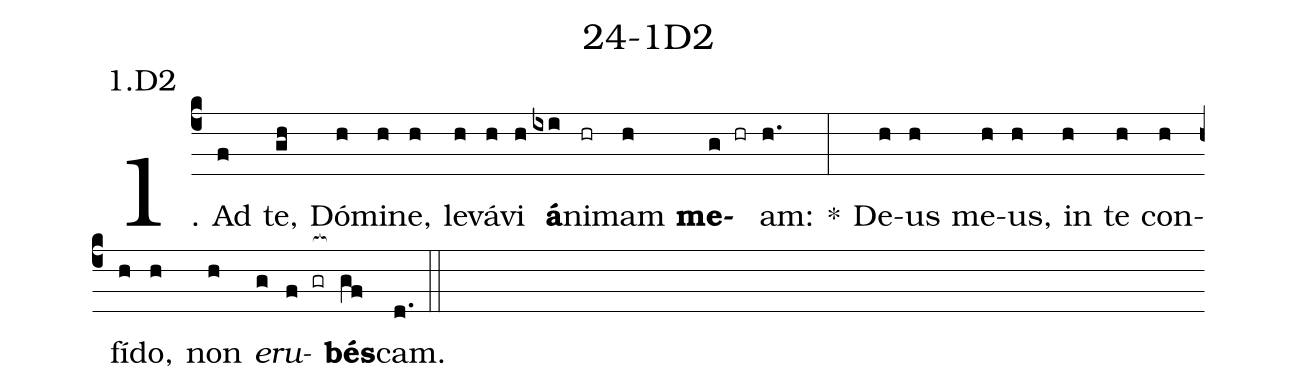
name: 24-1D2;
annotation: 1.D2;
%%
(c4)1. Ad(f) te,(gh) Dó(h)mi(h)ne,(h) le(h)vá(h)vi(h) <b>á</b>(ixi)ni(hr)mam(h) <b>me</b>(g hr)am:(h.) *(:) De(h)us(h) me(h)us,(h) in(h) te(h) con(h)fí(h)do,(h) non(h) <i>e</i>(g)<i>ru</i>(f gr[ocb:1{])<b>bés</b>(gf[ocb:0}])cam.(d.) (::)
